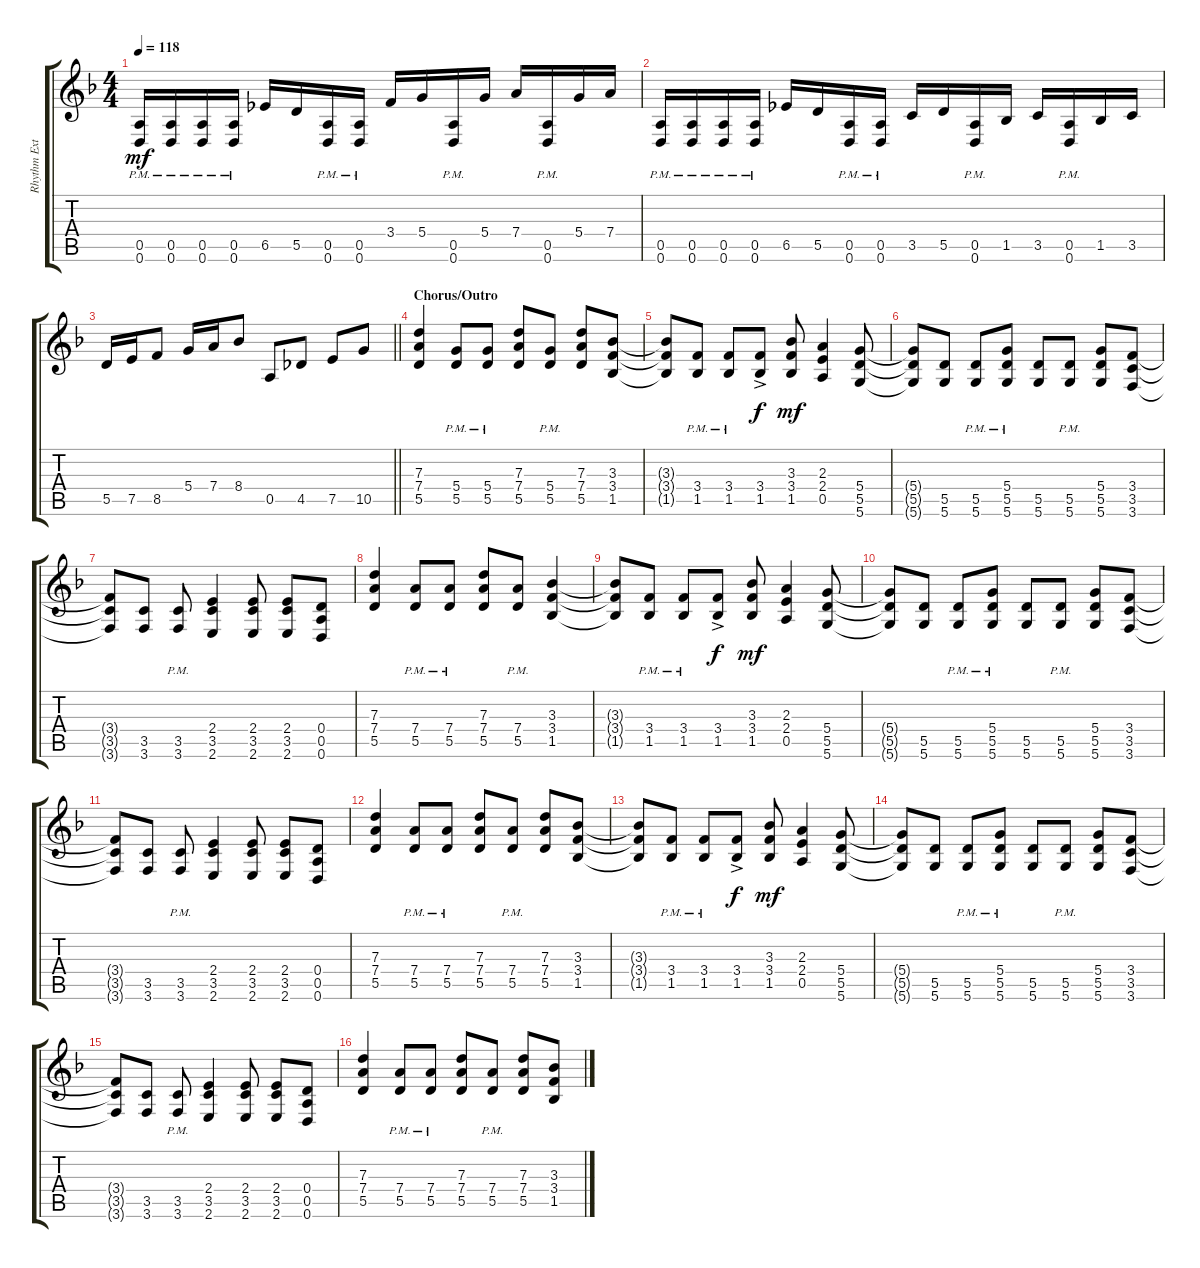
\track ("Rhythm Extra" "Rhythm Ext") {instrument distortionguitar}
\staff {score tabs}
\tuning (E4 B3 G3 D3 A2 D2) {hide}
\ts (4 4)
\tempo 118
\clef g2
\ks f
(0.5{pm} 0.6{pm}).16{dy mf} (0.5{pm} 0.6{pm}).16 (0.5{pm} 0.6{pm}).16 (0.5{pm} 0.6{pm}).16 6.5.16 5.5.16 (0.5{pm} 0.6{pm}).16 (0.5{pm} 0.6{pm}).16 3.4.16 5.4.16 (0.5{pm} 0.6{pm}).16 5.4.16 7.4.16 (0.5{pm} 0.6{pm}).16 5.4.16 7.4.16 |
(0.5{pm} 0.6{pm}).16 (0.5{pm} 0.6{pm}).16 (0.5{pm} 0.6{pm}).16 (0.5{pm} 0.6{pm}).16 6.5.16 5.5.16 (0.5{pm} 0.6{pm}).16 (0.5{pm} 0.6{pm}).16 3.5.16 5.5.16 (0.5{pm} 0.6{pm}).16 1.5.16 3.5.16 (0.5{pm} 0.6{pm}).16 1.5.16 3.5.16 |
\barLineRight lightlight
5.5.16 7.5.16 8.5.8 5.4.16 7.4.16 8.4.8 0.5.8 4.5.8 7.5.8 10.5.8 |
\section ("" "Chorus/Outro")
(7.3 7.4 5.5).4 (5.4{pm} 5.5{pm}).8 (5.4{pm} 5.5{pm}).8 (7.3 7.4 5.5).8 (5.4{pm} 5.5{pm}).8 (7.3 7.4 5.5).8 (3.3 3.4 1.5).8 |
(3.3{t} 3.4{t} 1.5{t}).8 (3.4{pm} 1.5{pm}).8 (3.4{pm} 1.5{pm}).8 (3.4{ac} 1.5{ac}).8{dy f} (3.3 3.4 1.5).8{dy mf} (2.3 2.4 0.5).4 (5.4 5.5 5.6).8 |
(5.4{t} 5.5{t} 5.6{t}).8 (5.5 5.6).8 (5.5{pm} 5.6{pm}).8 (5.4{pm} 5.5{pm} 5.6{pm}).8 (5.5 5.6).8 (5.5{pm} 5.6{pm}).8 (5.4 5.5 5.6).8 (3.4 3.5 3.6).8 |
(3.4{t} 3.5{t} 3.6{t}).8 (3.5 3.6).8 (3.5{pm} 3.6{pm}).8 (2.4 3.5 2.6).4 (2.4 3.5 2.6).8 (2.4 3.5 2.6).8 (0.4 0.5 0.6).8 |
(7.3 7.4 5.5).4 (7.4{pm} 5.5{pm}).8 (7.4{pm} 5.5{pm}).8 (7.3 7.4 5.5).8 (7.4{pm} 5.5{pm}).8 (3.3 3.4 1.5).4 |
(3.3{t} 3.4{t} 1.5{t}).8 (3.4{pm} 1.5{pm}).8 (3.4{pm} 1.5{pm}).8 (3.4{ac} 1.5{ac}).8{dy f} (3.3 3.4 1.5).8{dy mf} (2.3 2.4 0.5).4 (5.4 5.5 5.6).8 |
(5.4{t} 5.5{t} 5.6{t}).8 (5.5 5.6).8 (5.5{pm} 5.6{pm}).8 (5.4{pm} 5.5{pm} 5.6{pm}).8 (5.5 5.6).8 (5.5{pm} 5.6{pm}).8 (5.4 5.5 5.6).8 (3.4 3.5 3.6).8 |
(3.4{t} 3.5{t} 3.6{t}).8 (3.5 3.6).8 (3.5{pm} 3.6{pm}).8 (2.4 3.5 2.6).4 (2.4 3.5 2.6).8 (2.4 3.5 2.6).8 (0.4 0.5 0.6).8 |
(7.3 7.4 5.5).4 (7.4{pm} 5.5{pm}).8 (7.4{pm} 5.5{pm}).8 (7.3 7.4 5.5).8 (7.4{pm} 5.5{pm}).8 (7.3 7.4 5.5).8 (3.3 3.4 1.5).8 |
(3.3{t} 3.4{t} 1.5{t}).8 (3.4{pm} 1.5{pm}).8 (3.4{pm} 1.5{pm}).8 (3.4{ac} 1.5{ac}).8{dy f} (3.3 3.4 1.5).8{dy mf} (2.3 2.4 0.5).4 (5.4 5.5 5.6).8 |
(5.4{t} 5.5{t} 5.6{t}).8 (5.5 5.6).8 (5.5{pm} 5.6{pm}).8 (5.4{pm} 5.5{pm} 5.6{pm}).8 (5.5 5.6).8 (5.5{pm} 5.6{pm}).8 (5.4 5.5 5.6).8 (3.4 3.5 3.6).8 |
(3.4{t} 3.5{t} 3.6{t}).8 (3.5 3.6).8 (3.5{pm} 3.6{pm}).8 (2.4 3.5 2.6).4 (2.4 3.5 2.6).8 (2.4 3.5 2.6).8 (0.4 0.5 0.6).8 |
(7.3 7.4 5.5).4 (7.4{pm} 5.5{pm}).8 (7.4{pm} 5.5{pm}).8 (7.3 7.4 5.5).8 (7.4{pm} 5.5{pm}).8 (7.3 7.4 5.5).8 (3.3 3.4 1.5).8
